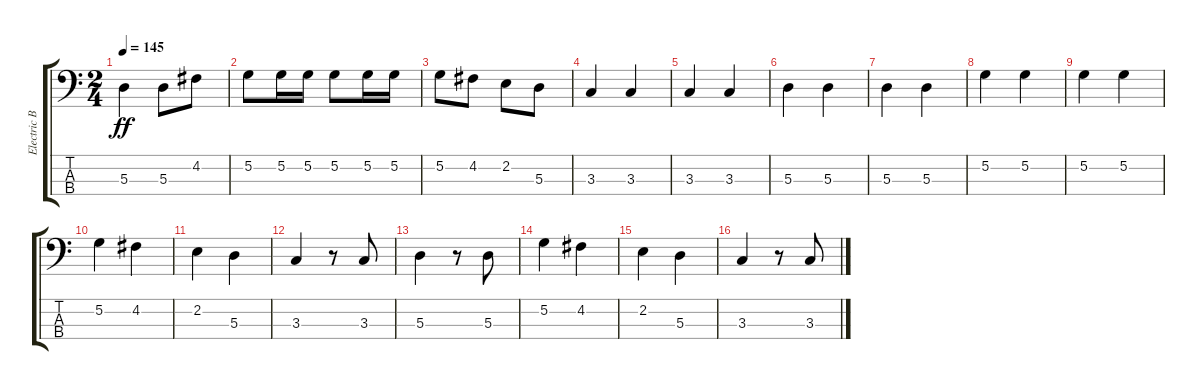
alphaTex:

\track ("Electric Bass" "Electric B") {instrument electricbasspick}
\staff {score tabs}
\tuning (G2 D2 A1 E1) {hide}
\ts (2 4)
\tempo 145
\clef f4
\ks c
5.3.4{dy ff} 5.3.8 4.2.8 |
5.2.8 5.2.16 5.2.16 5.2.8 5.2.16 5.2.16 |
5.2.8 4.2.8 2.2.8 5.3.8 |
3.3.4 3.3.4 |
3.3.4 3.3.4 |
5.3.4 5.3.4 |
5.3.4 5.3.4 |
5.2.4 5.2.4 |
5.2.4 5.2.4 |
5.2.4 4.2.4 |
2.2.4 5.3.4 |
3.3.4 r.8 3.3.8 |
5.3.4 r.8 5.3.8 |
5.2.4 4.2.4 |
2.2.4 5.3.4 |
3.3.4 r.8 3.3.8
